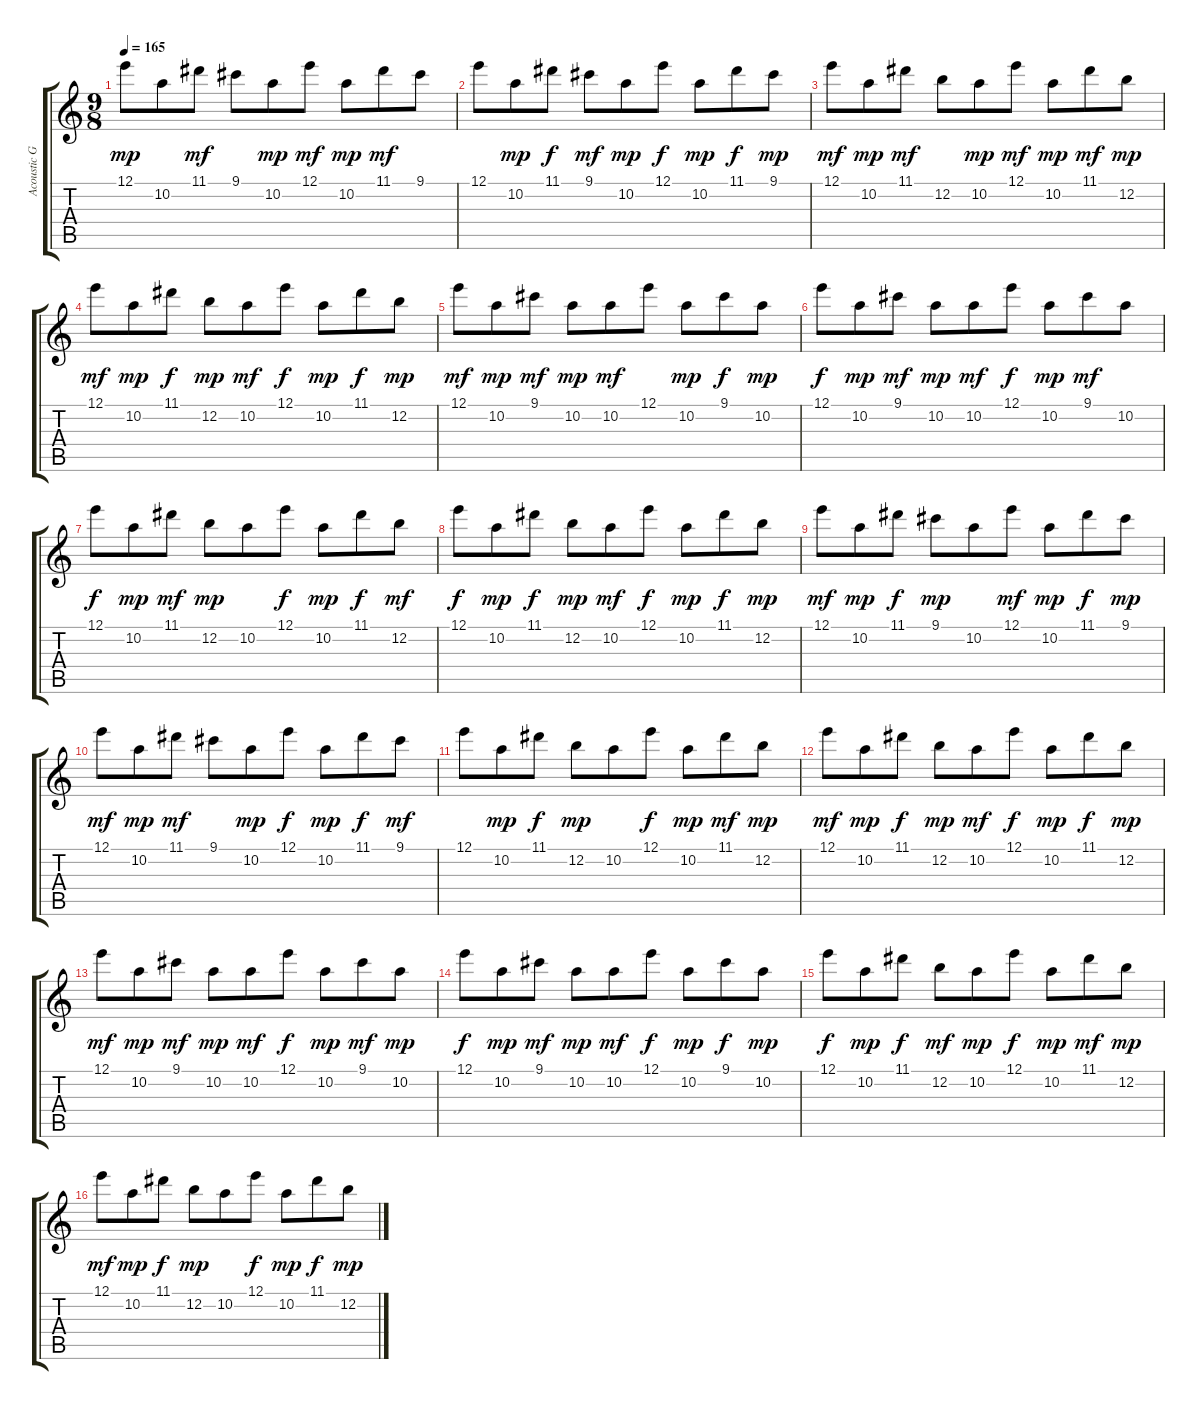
\track ("Acoustic Guitar" "Acoustic G") {instrument acousticguitarsteel}
\staff {score tabs}
\tuning (E4 B3 G3 D3 A2 E2) {hide}
\ts (9 8)
\tempo 165
\clef g2
\ks c
12.1.8{dy mp} 10.2.8 11.1.8{dy mf} 9.1.8 10.2.8{dy mp} 12.1.8{dy mf} 10.2.8{dy mp} 11.1.8{dy mf} 9.1.8 |
12.1.8 10.2.8{dy mp} 11.1.8{dy f} 9.1.8{dy mf} 10.2.8{dy mp} 12.1.8{dy f} 10.2.8{dy mp} 11.1.8{dy f} 9.1.8{dy mp} |
12.1.8{dy mf} 10.2.8{dy mp} 11.1.8{dy mf} 12.2.8 10.2.8{dy mp} 12.1.8{dy mf} 10.2.8{dy mp} 11.1.8{dy mf} 12.2.8{dy mp} |
12.1.8{dy mf} 10.2.8{dy mp} 11.1.8{dy f} 12.2.8{dy mp} 10.2.8{dy mf} 12.1.8{dy f} 10.2.8{dy mp} 11.1.8{dy f} 12.2.8{dy mp} |
12.1.8{dy mf} 10.2.8{dy mp} 9.1.8{dy mf} 10.2.8{dy mp} 10.2.8{dy mf} 12.1.8 10.2.8{dy mp} 9.1.8{dy f} 10.2.8{dy mp} |
12.1.8{dy f} 10.2.8{dy mp} 9.1.8{dy mf} 10.2.8{dy mp} 10.2.8{dy mf} 12.1.8{dy f} 10.2.8{dy mp} 9.1.8{dy mf} 10.2.8 |
12.1.8{dy f} 10.2.8{dy mp} 11.1.8{dy mf} 12.2.8{dy mp} 10.2.8 12.1.8{dy f} 10.2.8{dy mp} 11.1.8{dy f} 12.2.8{dy mf} |
12.1.8{dy f} 10.2.8{dy mp} 11.1.8{dy f} 12.2.8{dy mp} 10.2.8{dy mf} 12.1.8{dy f} 10.2.8{dy mp} 11.1.8{dy f} 12.2.8{dy mp} |
12.1.8{dy mf} 10.2.8{dy mp} 11.1.8{dy f} 9.1.8{dy mp} 10.2.8 12.1.8{dy mf} 10.2.8{dy mp} 11.1.8{dy f} 9.1.8{dy mp} |
12.1.8{dy mf} 10.2.8{dy mp} 11.1.8{dy mf} 9.1.8 10.2.8{dy mp} 12.1.8{dy f} 10.2.8{dy mp} 11.1.8{dy f} 9.1.8{dy mf} |
12.1.8 10.2.8{dy mp} 11.1.8{dy f} 12.2.8{dy mp} 10.2.8 12.1.8{dy f} 10.2.8{dy mp} 11.1.8{dy mf} 12.2.8{dy mp} |
12.1.8{dy mf} 10.2.8{dy mp} 11.1.8{dy f} 12.2.8{dy mp} 10.2.8{dy mf} 12.1.8{dy f} 10.2.8{dy mp} 11.1.8{dy f} 12.2.8{dy mp} |
12.1.8{dy mf} 10.2.8{dy mp} 9.1.8{dy mf} 10.2.8{dy mp} 10.2.8{dy mf} 12.1.8{dy f} 10.2.8{dy mp} 9.1.8{dy mf} 10.2.8{dy mp} |
12.1.8{dy f} 10.2.8{dy mp} 9.1.8{dy mf} 10.2.8{dy mp} 10.2.8{dy mf} 12.1.8{dy f} 10.2.8{dy mp} 9.1.8{dy f} 10.2.8{dy mp} |
12.1.8{dy f} 10.2.8{dy mp} 11.1.8{dy f} 12.2.8{dy mf} 10.2.8{dy mp} 12.1.8{dy f} 10.2.8{dy mp} 11.1.8{dy mf} 12.2.8{dy mp} |
12.1.8{dy mf} 10.2.8{dy mp} 11.1.8{dy f} 12.2.8{dy mp} 10.2.8 12.1.8{dy f} 10.2.8{dy mp} 11.1.8{dy f} 12.2.8{dy mp}
